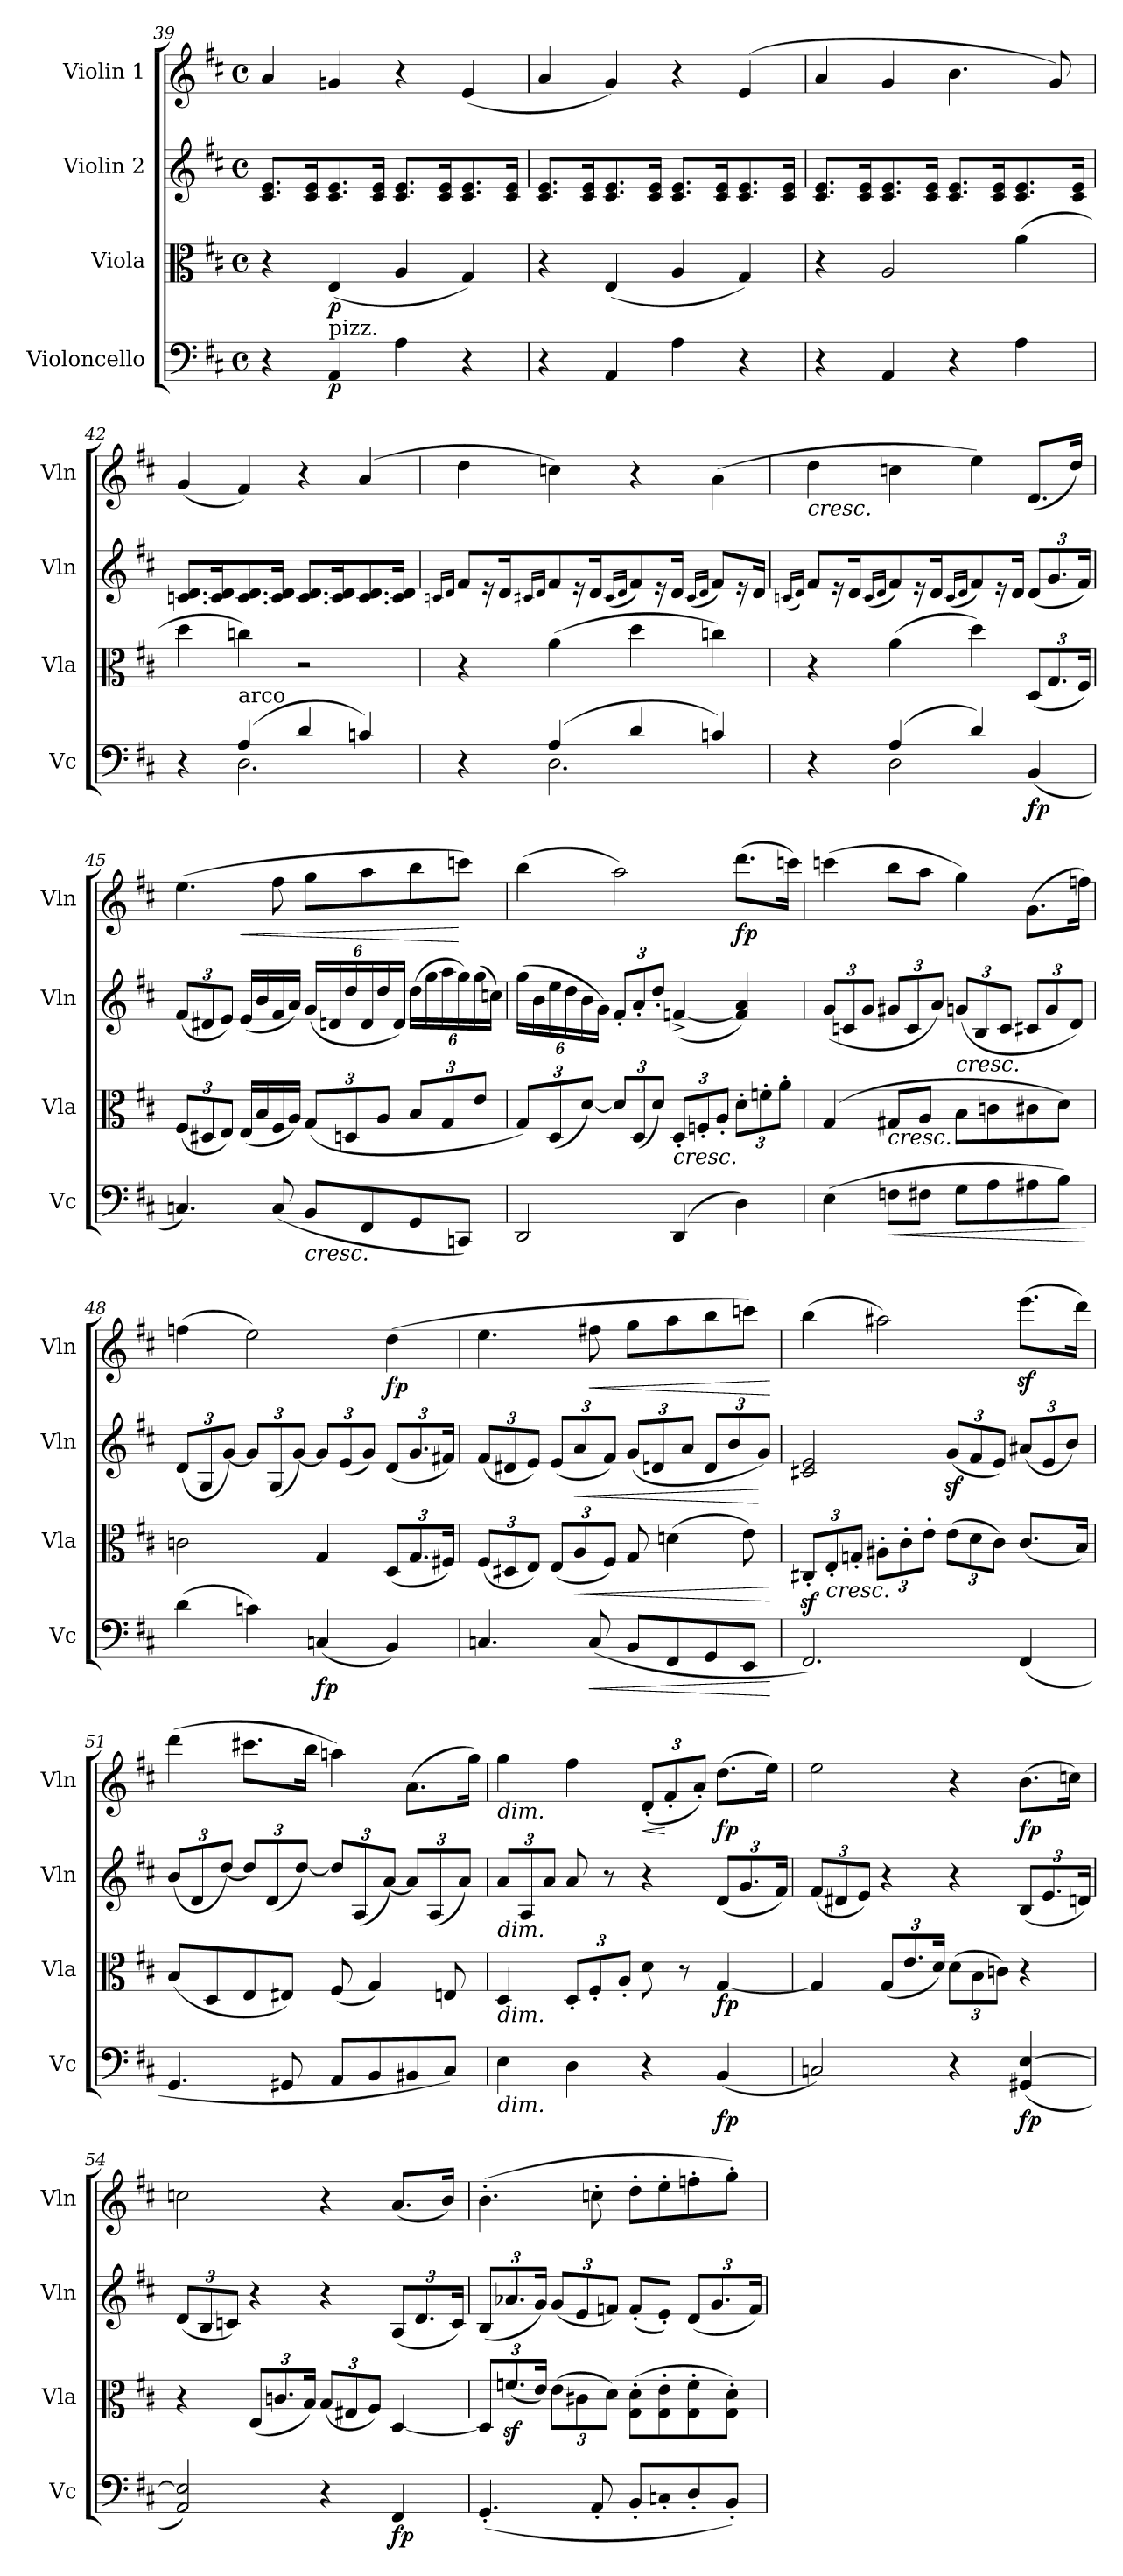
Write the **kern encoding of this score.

**kern	**dynam	**kern	**dynam	**kern	**dynam	**kern	**dynam
*part4	*part4	*part3	*part3	*part2	*part2	*part1	*part1
*staff4	*staff4	*staff3	*staff3	*staff2	*staff2	*staff1	*staff1
*I"Violoncello	*	*I"Viola	*	*I"Violin 2	*	*I"Violin 1	*
*I'Vc	*	*I'Vla	*	*I'Vln	*	*I'Vln	*
*clefF4	*	*clefC3	*	*clefG2	*	*clefG2	*
*k[f#c#]	*	*k[f#c#]	*	*k[f#c#]	*	*k[f#c#]	*
*M4/4	*	*M4/4	*	*M4/4	*	*M4/4	*
*met(c)	*	*met(c)	*	*met(c)	*	*met(c)	*
=39	=39	=39	=39	=39	=39	=39	=39
4r	.	4r	.	8.c#/ 8.e/L	.	4a/	.
.	.	.	.	16c#/ 16e/K	.	.	.
!LO:TX:a:t=pizz.	!	!	!	!	!	!	!
!	!LO:DY:b	!	!LO:DY:b	!	!	!	!
4AA/	p	(4E/	p	8.c#/ 8.e/	.	4gn/	.
.	.	.	.	16c#/ 16e/Jk	.	.	.
4A\	.	4A/	.	8.c#/ 8.e/L	.	4r	.
.	.	.	.	16c#/ 16e/K	.	.	.
4r	.	4G/)	.	8.c#/ 8.e/	.	(4e/	.
.	.	.	.	16c#/ 16e/Jk	.	.	.
=40	=40	=40	=40	=40	=40	=40	=40
4r	.	4r	.	8.c#/ 8.e/L	.	4a/	.
.	.	.	.	16c#/ 16e/K	.	.	.
4AA/	.	(4E/	.	8.c#/ 8.e/	.	4g/)	.
.	.	.	.	16c#/ 16e/Jk	.	.	.
4A\	.	4A/	.	8.c#/ 8.e/L	.	4r	.
.	.	.	.	16c#/ 16e/K	.	.	.
4r	.	4G/)	.	8.c#/ 8.e/	.	(4e/	.
.	.	.	.	16c#/ 16e/Jk	.	.	.
=41	=41	=41	=41	=41	=41	=41	=41
4r	.	4r	.	8.c#/ 8.e/L	.	4a/	.
.	.	.	.	16c#/ 16e/K	.	.	.
4AA/	.	2A/	.	8.c#/ 8.e/	.	4g/	.
.	.	.	.	16c#/ 16e/Jk	.	.	.
4r	.	.	.	8.c#/ 8.e/L	.	4.b\	.
.	.	.	.	16c#/ 16e/K	.	.	.
4A\	.	(4a\	.	8.c#/ 8.e/	.	.	.
.	.	.	.	.	.	8g/)	.
.	.	.	.	16c#/ 16e/Jk	.	.	.
=42	=42	=42	=42	=42	=42	=42	=42
*^	*	*	*	*	*	*	*
4r	4ryy	.	4dd\	.	8.cn/ 8.d/L	.	(4g/	.
.	.	.	.	.	16c/ 16d/K	.	.	.
!LO:TX:a:t=arco	!	!	!	!	!	!	!	!
(4A/	2.D\	.	4ccn\)	.	8.c/ 8.d/	.	4f#/)	.
.	.	.	.	.	16c/ 16d/Jk	.	.	.
4d/	.	.	2r	.	8.c/ 8.d/L	.	4r	.
.	.	.	.	.	16c/ 16d/K	.	.	.
4cn/)	.	.	.	.	8.c/ 8.d/	.	(4a/	.
.	.	.	.	.	16c/ 16d/Jk	.	.	.
!!LO:LB:g=z
=43	=43	=43	=43	=43	=43	=43	=43	=43
.	.	.	.	.	16qcn/LL	.	.	.
.	.	.	.	.	16qd/JJ	.	.	.
4r	4ryy	.	4r	.	8f#/L	.	4dd\	.
.	.	.	.	.	16r	.	.	.
.	.	.	.	.	16d/JJ	.	.	.
.	.	.	.	.	16qc#X/LL	.	.	.
.	.	.	.	.	16qd/JJ	.	.	.
(4A/	2.D\	.	(4a\	.	8f#/L	.	4ccn\)	.
.	.	.	.	.	16r	.	.	.
.	.	.	.	.	16d/JJ	.	.	.
.	.	.	.	.	(16qc#/LL	.	.	.
.	.	.	.	.	16qd/JJ	.	.	.
4d/	.	.	4dd\	.	8f#/L)	.	4r	.
.	.	.	.	.	16r	.	.	.
.	.	.	.	.	16d/JJ	.	.	.
.	.	.	.	.	(16qc#/LL	.	.	.
.	.	.	.	.	16qd/JJ	.	.	.
4cn/)	.	.	4ccn\)	.	8f#/L)	.	(4a\	.
.	.	.	.	.	16r	.	.	.
.	.	.	.	.	16d/J	.	.	.
=44	=44	=44	=44	=44	=44	=44	=44	=44
.	.	.	.	.	(16qcn/LL	.	.	.
.	.	.	.	.	16qd/JJ)	.	.	.
!	!	!	!	!	!	!	!	!LO:HP:b
4r	4ryy	.	4r	.	8f#/	.	4dd\	<
.	.	.	.	.	16r	.	.	.
.	.	.	.	.	16d/JJ	.	.	.
.	.	.	.	.	(16qc/LL	.	.	.
.	.	.	.	.	16qd/JJ	.	.	.
(4A/	2D\	.	(4a\	.	8f#/L)	.	4ccn\	.
.	.	.	.	.	16r	.	.	.
.	.	.	.	.	16d/JJ	.	.	.
.	.	.	.	.	(16qc/LL	.	.	.
.	.	.	.	.	16qd/JJ	.	.	.
4d/)	.	.	4dd\)	.	8f#/L)	.	4ee\)	.
.	.	.	.	.	16r	.	.	.
.	.	.	.	.	16d/JJ	.	.	.
*	*	*	*Xbrackettup	*	*Xbrackettup	*	*	*
!	!	!LO:DY:b	!	!	!	!	!	!
(4BB/	4ryy	fp	(12D/L	.	(12d/L	.	(8.d/L	.
.	.	.	12.G/	.	12.g/	.	.	.
.	.	.	.	.	.	.	16dd/Jk)	.
.	.	.	24F#/Jk)	.	24f#/Jk)	.	.	.
*v	*v	*	*	*	*	*	*	*
!!LO:PB:g=z
=45	=45	=45	=45	=45	=45	=45	=45
*	*	*	*	*	*	*^	*
4.Cn/)	.	(12F#/L	.	(12f#/L	.	(4.ee\	4ryy	.
.	.	12D#X/	.	12d#X/	.	.	.	.
.	.	12E/J)	.	12e/J)	.	.	.	.
!	!	!	!	!	!	!	!	!LO:HP:b
.	.	(16E/LL	.	(16e/LL	.	.	4ryy	<
.	.	16B/	.	16b/	.	.	.	.
(8C/	.	16F#/	.	16f#/	.	8ff#\	.	.
.	.	16A/JJ)	.	16a/JJ)	.	.	.	.
!	!LO:HP:b	!	!	!	!	!	!	!
8BB/L	<	(12G/L	.	(24g/LL	.	8gg\L	2ryy	.
.	.	.	.	24dn/	.	.	.	.
.	.	12Dn/	.	24dd/	.	.	.	.
8FF#/	.	.	.	24d/	.	8aa\	.	.
.	.	12A/J	.	24dd/	.	.	.	.
.	.	.	.	24d/JJ)	.	.	.	.
8GG/	.	12B/L	.	(24dd\LL	.	8bb\	.	.
.	.	.	.	24gg\	.	.	.	.
.	.	12G/	.	24aa\	.	.	.	.
8CCn/J)	.	.	.	24gg\)	.	8cccn\J)	.	[
.	.	12e/J	.	(24gg\	.	.	.	.
.	.	.	.	24ccn\JJ)	.	.	.	.
*	*	*	*	*	*	*v	*v	*
=46	=46	=46	=46	=46	=46	=46	=46
2DD/	.	12G/L)	.	(24gg\LL	.	(4bb\	.
.	.	.	.	24b\	.	.	.
.	.	(12D/	.	24ee\	.	.	.
.	.	.	.	24dd\	.	.	.
.	.	[12d/J)	.	24b\	.	.	.
.	.	.	.	24g\JJ)	.	.	.
.	.	12d/L]	.	12f#'/L	.	2aa\)	.
.	.	(12D/	.	12a'/	.	.	.
.	.	12d/J)	.	12dd'/J	.	.	.
!	!	!LO:TX:b:i:t=cresc.	!	!	!	!	!
(4DD/	.	12D'/L	.	([4fn^/	.	.	.
.	.	12Fn'/	.	.	.	.	.
.	.	12A'/J	.	.	.	.	.
!	!	!	!	!	!	!	!LO:DY:b
4D\)	.	12d'\L	.	4f/] 4a/)	.	(8.ddd\L	fp
.	.	12fn'\	.	.	.	.	.
.	.	12a'\J	.	.	.	.	.
.	.	.	.	.	.	16cccn\Jk)	.
!!LO:LB:g=z
=47	=47	=47	=47	=47	=47	=47	=47
(4E\	.	(4G/	.	(12g/L	.	(4cccn\	.
.	.	.	.	12cn/	.	.	.
.	.	.	.	12g/J	.	.	.
!	!LO:HP:b	!	!LO:HP:b	!	!	!	!
8Fn\L	<	8G#X/L	<	12g#X/L	.	8bb\L	.
.	.	.	.	12c/	.	.	.
8F#X\J	.	8A/J	.	.	.	8aa\J	.
.	.	.	.	12a/J)	.	.	.
!	!	!	!	!	!LO:HP:b	!	!
8G\L	.	8B\L	.	(12gn/L	<	4gg\)	.
.	.	.	.	12B/	.	.	.
8A\	.	8cn\	.	.	.	.	.
.	.	.	.	12c/J	.	.	.
8A#X\	.	8c#X\	.	12c#X/L	.	(8.g\L	.
.	.	.	.	12g/	.	.	.
8B\J)	.	8d\J)	.	.	.	.	.
.	.	.	.	12d/J)	.	.	.
.	.	.	.	.	.	16ffn\Jk)	.
.	[	.	.	.	.	.	.
=48	=48	=48	=48	=48	=48	=48	=48
(4d\	.	2cn\	.	(12d/L	.	(4ffn\	.
.	.	.	.	12G/	.	.	.
.	.	.	.	[12g/J)	.	.	.
4cn\)	.	.	.	12g/L]	.	2ee\)	.
.	.	.	.	(12G/	.	.	.
.	.	.	.	[12g/J)	.	.	.
!	!LO:DY:b	!	!	!	!	!	!
(4Cn/	fp	4G/	.	12g/L]	.	.	.
.	.	.	.	(12e/	.	.	.
.	.	.	.	12g/J)	.	.	.
!	!	!	!	!	!	!	!LO:DY:b
4BB/)	.	(12D/L	.	(12d/L	.	(4dd\	fp
.	.	12.G/	.	12.g/	.	.	.
.	.	24F#X/Jk)	.	24f#X/Jk)	.	.	.
=49	=49	=49	=49	=49	=49	=49	=49
4.Cn/	.	(12F#/L	.	(12f#/L	.	4.ee\	.
.	.	12D#X/	.	12d#X/	.	.	.
.	.	12E/J)	.	12e/J)	.	.	.
.	.	(12E/L	.	(12e/L	.	.	.
!	!	!	!LO:HP:b	!	!LO:HP:b	!	!
.	.	12A/	<	12a/	<	.	.
!	!LO:HP:b	!	!	!	!	!	!LO:HP:b
(8C/	<	.	.	.	.	8ff#X\	<
.	.	12F#/J)	.	12f#/J)	.	.	.
8BB/L	.	8G/	.	(12g/L	.	8gg\L	.
.	.	.	.	12dn/	.	.	.
8FF#/	.	(4dn\	.	.	.	8aa\	.
.	.	.	.	12a/J	.	.	.
8GG/	.	.	.	12d/L	.	8bb\	.
.	.	.	.	12b/	.	.	.
8EE/J	.	8e\)	.	.	.	8cccn\J)	.
.	.	.	.	12g/J)	[	.	.
.	[	.	[	.	.	.	[
!!LO:LB:g=z
=50	=50	=50	=50	=50	=50	=50	=50
2.FF#/)	.	12C#Xz<'/L	.	2c#X/ 2e/	.	(4bb\	.
!	!	!LO:TX:b:i:t=cresc.	!	!	!	!	!
.	.	12E'/	.	.	.	.	.
.	.	12Gn'/J	.	.	.	.	.
.	.	12A#X'\L	.	.	.	2aa#X\)	.
.	.	12c#'\	.	.	.	.	.
.	.	12e'\J	.	.	.	.	.
.	.	(12e\L	.	(12gz</L	.	.	.
.	.	12d\	.	12f#/	.	.	.
.	.	12c#\J)	.	12e/J)	.	.	.
(4FF#/	.	(8.c#/L	.	(12a#X/L	.	(8.eeez<\L	.
.	.	.	.	12e/	.	.	.
.	.	.	.	12b/J)	.	.	.
.	.	16B/Jk)	.	.	.	16ddd\Jk)	.
=51	=51	=51	=51	=51	=51	=51	=51
4.GG/	.	(8B/L	.	(12b/L	.	(4ddd\	.
.	.	.	.	12d/	.	.	.
.	.	8D/	.	.	.	.	.
.	.	.	.	[12dd/J)	.	.	.
.	.	8E/	.	12dd/L]	.	8.ccc#X\L	.
.	.	.	.	(12d/	.	.	.
8GG#X/	.	8E#X/J)	.	.	.	.	.
.	.	.	.	[12dd/J)	.	.	.
.	.	.	.	.	.	16bb\Jk	.
8AA/L	.	(8F#/	.	12dd/L]	.	4aan\)	.
.	.	.	.	(12A/	.	.	.
8BB/	.	4G/)	.	.	.	.	.
.	.	.	.	[12a/J)	.	.	.
8BB#X/	.	.	.	12a/L]	.	(8.a\L	.
.	.	.	.	(12A/	.	.	.
8C#/J)	.	8En/	.	.	.	.	.
.	.	.	.	12a/J)	.	.	.
.	.	.	.	.	.	16gg\Jk)	.
=52	=52	=52	=52	=52	=52	=52	=52
!	!	!	!	!	!	!LO:TX:b:i:t=dim.	!
!	!	!	!	!LO:TX:b:i:t=dim.	!	!	!
!	!	!LO:TX:b:i:t=dim.	!	!	!	!	!
!LO:TX:b:i:t=dim.	!	!	!	!	!	!	!
4E\	.	4D/	.	12a/L	.	4gg\	.
.	.	.	.	12A/	.	.	.
.	.	.	.	12a/J	.	.	.
4D\	.	12D'/L	.	8a/	.	4ff#\	.
.	.	12F#'/	.	.	.	.	.
.	.	.	.	8r	.	.	.
.	.	12A'/J	.	.	.	.	.
*	*	*	*	*	*	*Xbrackettup	*
!	!	!	!	!	!	!	!LO:HP:b
4r	.	8d\	.	4r	.	(12d'/L	<
.	.	.	.	.	.	12f#'/	[
.	.	8r	.	.	.	.	.
.	.	.	.	.	.	12a'/J)	.
!	!LO:DY:b	!	!LO:DY:b	!	!	!	!LO:DY:b
(4BB/	fp	[4G/	fp	(12d/L	.	(8.dd\L	fp
.	.	.	.	12.g/	.	.	.
.	.	.	.	.	.	16ee\Jk)	.
.	.	.	.	24f#/Jk)	.	.	.
!!LO:LB:g=z
=53	=53	=53	=53	=53	=53	=53	=53
2Cn/)	.	4G/]	.	(12f#/L	.	2ee\	.
.	.	.	.	12d#X/	.	.	.
.	.	.	.	12e/J)	.	.	.
.	.	(12G/L	.	4r	.	.	.
.	.	12.e/	.	.	.	.	.
.	.	24d/Jk)	.	.	.	.	.
4r	.	(12d\L	.	4r	.	4r	.
.	.	12B\	.	.	.	.	.
.	.	12cn\J)	.	.	.	.	.
!	!LO:DY:b	!	!	!	!	!	!LO:DY:b
(<4GG#X/ [4E/	fp	4r	.	(12B/L	.	(8.b\L	fp
.	.	.	.	12.e/	.	.	.
.	.	.	.	.	.	16ccn\Jk)	.
.	.	.	.	24dn/Jk)	.	.	.
=54	=54	=54	=54	=54	=54	=54	=54
2AA/ 2E/])	.	4r	.	(12d/L	.	2ccn\	.
.	.	.	.	12B/	.	.	.
.	.	.	.	12cn/J)	.	.	.
.	.	(12E/L	.	4r	.	.	.
.	.	12.cn/	.	.	.	.	.
.	.	24B/Jk)	.	.	.	.	.
4r	.	(12B/L	.	4r	.	4r	.
.	.	12G#X/	.	.	.	.	.
.	.	12A/J)	.	.	.	.	.
!	!LO:DY:b	!	!	!	!	!	!
4FF#/	fp	[4D/	.	(12A/L	.	(8.a/L	.
.	.	.	.	12.d/	.	.	.
.	.	.	.	.	.	16b/Jk)	.
.	.	.	.	24c/Jk)	.	.	.
=55	=55	=55	=55	=55	=55	=55	=55
(4.GG'/	.	12D/L]	.	(12B/L	.	(4.b'\	.
.	.	(12.fnz</	.	12.a-X/	.	.	.
.	.	24e/Jk)	.	24g/Jk)	.	.	.
.	.	(12e\L	.	(12g/L	.	.	.
.	.	12c#X\	.	12e/	.	.	.
8AA'/	.	.	.	.	.	8ccn'\	.
.	.	12d\J)	.	12fn/J)	.	.	.
8BB'/L	.	(8G\' 8d\'L	.	(8f'/L	.	8dd'\L	.
8Cn'/	.	8G\' 8e\'	.	8e'/J)	.	8ee'\	.
8D'/	.	8G\' 8f\'	.	(12d/L	.	8ffn'\	.
.	.	.	.	12.g/	.	.	.
8BB'/J)	.	8G\' 8d\'J)	.	.	.	8gg'\J)	.
.	.	.	.	24f/Jk)	.	.	.
.	[	.	[	.	[	.	[
=	=	=	=	=	=	=	=
*-	*-	*-	*-	*-	*-	*-	*-
